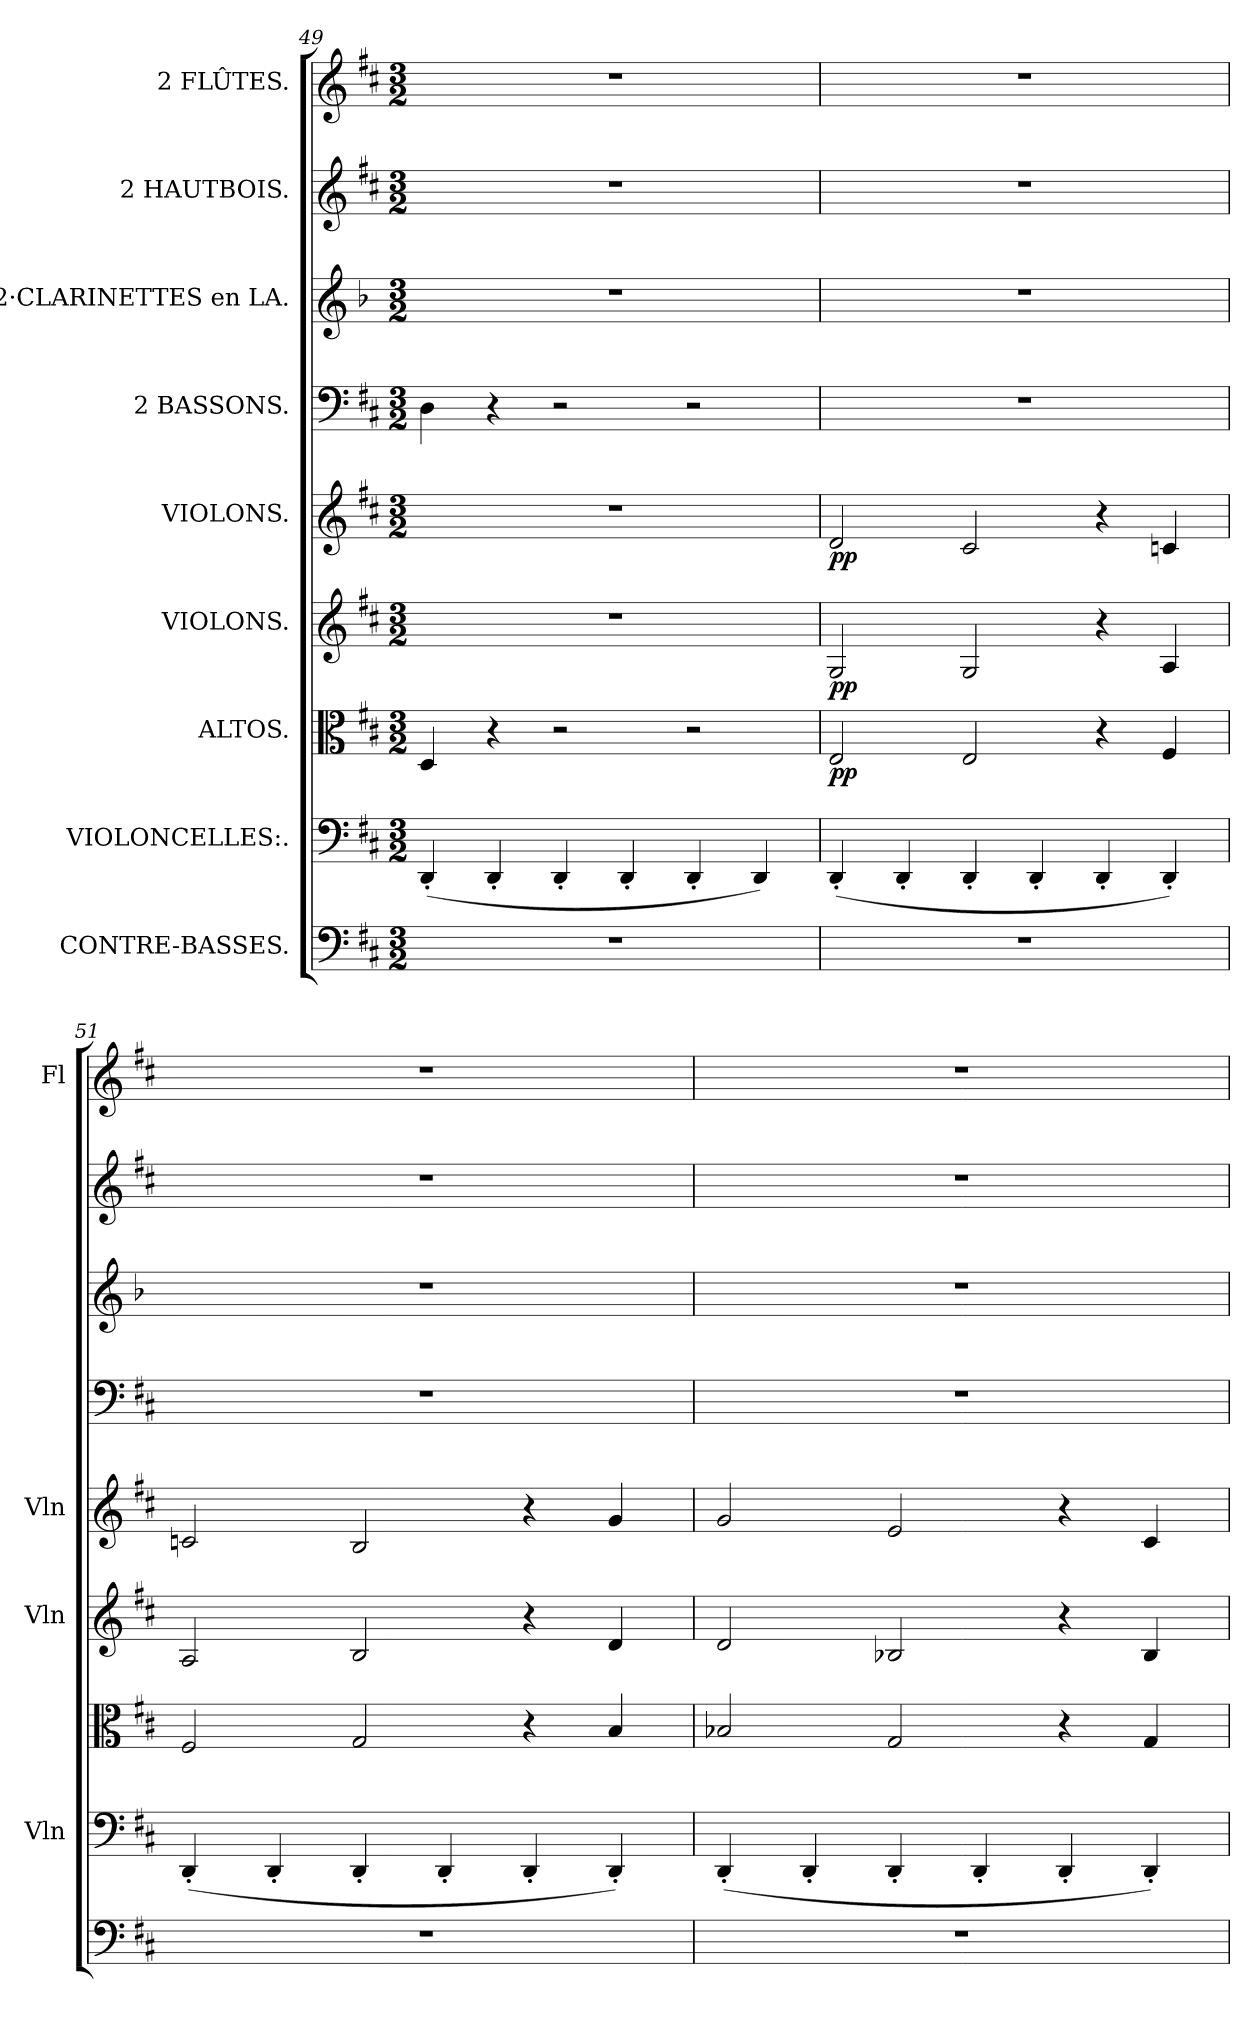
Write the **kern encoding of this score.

**kern	**kern	**kern	**dynam	**kern	**dynam	**kern	**dynam	**kern	**kern	**kern	**kern
*part9	*part8	*part7	*part7	*part6	*part6	*part5	*part5	*part4	*part3	*part2	*part1
*staff9	*staff8	*staff7	*staff7	*staff6	*staff6	*staff5	*staff5	*staff4	*staff3	*staff2	*staff1
*I"CONTRE-BASSES.	*I"VIOLONCELLES:.	*I"ALTOS.	*	*I"VIOLONS.	*	*I"VIOLONS.	*	*I"2 BASSONS.	*I"2·CLARINETTES en LA.	*I"2 HAUTBOIS.	*I"2 FLÛTES.
*	*I'Vln	*	*	*I'Vln	*	*I'Vln	*	*	*	*	*I'Fl
*clefF4	*clefF4	*clefC3	*	*clefG2	*	*clefG2	*	*clefF4	*clefG2	*clefG2	*clefG2
*	*	*	*	*	*	*	*	*	*ITrd2c3	*	*
*k[f#c#]	*k[f#c#]	*k[f#c#]	*	*k[f#c#]	*	*k[f#c#]	*	*k[f#c#]	*k[f#c#]	*k[f#c#]	*k[f#c#]
*D:	*D:	*D:	*	*D:	*	*D:	*	*D:	*D:	*D:	*D:
*M3/2	*M3/2	*M3/2	*	*M3/2	*	*M3/2	*	*M3/2	*M3/2	*M3/2	*M3/2
=49	=49	=49	=49	=49	=49	=49	=49	=49	=49	=49	=49
!LO:N:vis=1	!	!	!	!LO:N:vis=1	!	!LO:N:vis=1	!	!	!LO:N:vis=1	!LO:N:vis=1	!LO:N:vis=1
1.r	(<4DD'</	4D/	.	1.r	.	1.r	.	4D\	1.r	1.r	1.r
.	4DD'</	4r	.	.	.	.	.	4r	.	.	.
.	4DD'</	2r	.	.	.	.	.	2r	.	.	.
.	4DD'</	.	.	.	.	.	.	.	.	.	.
.	4DD'</	2r	.	.	.	.	.	2r	.	.	.
.	4DD/)	.	.	.	.	.	.	.	.	.	.
!!LO:LB:g=z
=50	=50	=50	=50	=50	=50	=50	=50	=50	=50	=50	=50
!LO:N:vis=1	!	!	!LO:DY:b	!	!LO:DY:b	!	!LO:DY:b	!LO:N:vis=1	!LO:N:vis=1	!LO:N:vis=1	!LO:N:vis=1
1.r	(<4DD'</	2E/	pp	2G/	pp	2d/	pp	1.r	1.r	1.r	1.r
.	4DD'</	.	.	.	.	.	.	.	.	.	.
.	4DD'</	2E/	.	2G/	.	2c#/	.	.	.	.	.
.	4DD'</	.	.	.	.	.	.	.	.	.	.
.	4DD'</	4r	.	4r	.	4r	.	.	.	.	.
.	4DD'</)	4F#/	.	4A/	.	4cn/	.	.	.	.	.
=51	=51	=51	=51	=51	=51	=51	=51	=51	=51	=51	=51
!LO:N:vis=1	!	!	!	!	!	!	!	!LO:N:vis=1	!LO:N:vis=1	!LO:N:vis=1	!LO:N:vis=1
1.r	(<4DD'</	2F#/	.	2A/	.	2cn/	.	1.r	1.r	1.r	1.r
.	4DD'</	.	.	.	.	.	.	.	.	.	.
.	4DD'</	2G/	.	2B/	.	2B/	.	.	.	.	.
.	4DD'</	.	.	.	.	.	.	.	.	.	.
.	4DD'</	4r	.	4r	.	4r	.	.	.	.	.
.	4DD'</)	4B/	.	4d/	.	4g/	.	.	.	.	.
=52	=52	=52	=52	=52	=52	=52	=52	=52	=52	=52	=52
!LO:N:vis=1	!	!	!	!	!	!	!	!LO:N:vis=1	!LO:N:vis=1	!LO:N:vis=1	!LO:N:vis=1
1.r	(<4DD'</	2B-X/	.	2d/	.	2g/	.	1.r	1.r	1.r	1.r
.	4DD'</	.	.	.	.	.	.	.	.	.	.
.	4DD'</	2G/	.	2B-X/	.	2e/	.	.	.	.	.
.	4DD'</	.	.	.	.	.	.	.	.	.	.
.	4DD'</	4r	.	4r	.	4r	.	.	.	.	.
.	4DD'</)	4G/	.	4B-/	.	4c#/	.	.	.	.	.
=	=	=	=	=	=	=	=	=	=	=	=
*-	*-	*-	*-	*-	*-	*-	*-	*-	*-	*-	*-
